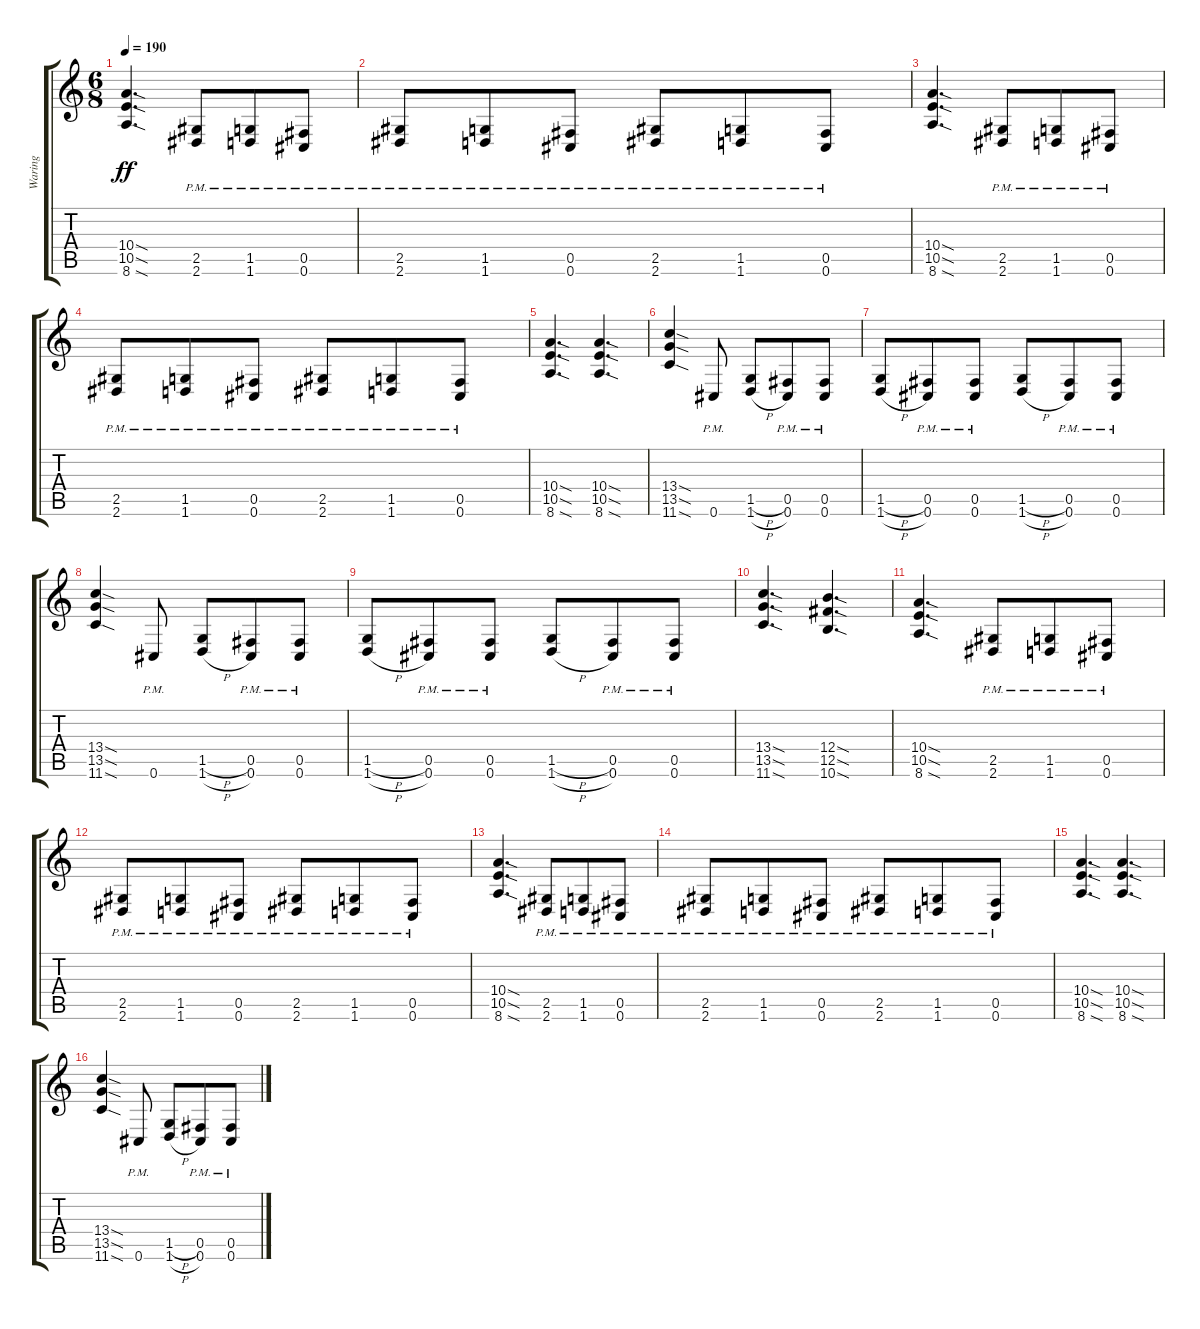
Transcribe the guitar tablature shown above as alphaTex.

\track ("Waring" "Waring") {instrument distortionguitar}
\staff {score tabs}
\tuning (Db4 Ab3 E3 B2 Gb2 Db2) {hide}
\ts (6 8)
\tempo 190
\clef g2
\ks c
(10.4{sod} 10.5{sod} 8.6{sod}).4{d dy ff} (2.5{pm} 2.6{pm}).8 (1.5{pm} 1.6{pm}).8 (0.5{pm} 0.6{pm}).8 |
(2.5{pm} 2.6{pm}).8 (1.5{pm} 1.6{pm}).8 (0.5{pm} 0.6{pm}).8 (2.5{pm} 2.6{pm}).8 (1.5{pm} 1.6{pm}).8 (0.5{pm} 0.6{pm}).8 |
(10.4{sod} 10.5{sod} 8.6{sod}).4{d} (2.5{pm} 2.6{pm}).8 (1.5{pm} 1.6{pm}).8 (0.5{pm} 0.6{pm}).8 |
(2.5{pm} 2.6{pm}).8 (1.5{pm} 1.6{pm}).8 (0.5{pm} 0.6{pm}).8 (2.5{pm} 2.6{pm}).8 (1.5{pm} 1.6{pm}).8 (0.5{pm} 0.6{pm}).8 |
(10.4{sod} 10.5{sod} 8.6{sod}).4{d} (10.4{sod} 10.5{sod} 8.6{sod}).4{d} |
(13.4{sod} 13.5{sod} 11.6{sod}).4 0.6{pm}.8 (1.5{h} 1.6{h}).8 (0.5{pm} 0.6{pm}).8 (0.5{pm} 0.6{pm}).8 |
(1.5{h} 1.6{h}).8 (0.5{pm} 0.6{pm}).8 (0.5{pm} 0.6{pm}).8 (1.5{h} 1.6{h}).8 (0.5{pm} 0.6{pm}).8 (0.5{pm} 0.6{pm}).8 |
(13.4{sod} 13.5{sod} 11.6{sod}).4 0.6{pm}.8 (1.5{h} 1.6{h}).8 (0.5{pm} 0.6{pm}).8 (0.5{pm} 0.6{pm}).8 |
(1.5{h} 1.6{h}).8 (0.5{pm} 0.6{pm}).8 (0.5{pm} 0.6{pm}).8 (1.5{h} 1.6{h}).8 (0.5{pm} 0.6{pm}).8 (0.5{pm} 0.6{pm}).8 |
(13.4{sod} 13.5{sod} 11.6{sod}).4{d} (12.4{sod} 12.5{sod} 10.6{sod}).4{d} |
(10.4{sod} 10.5{sod} 8.6{sod}).4{d} (2.5{pm} 2.6{pm}).8 (1.5{pm} 1.6{pm}).8 (0.5{pm} 0.6{pm}).8 |
(2.5{pm} 2.6{pm}).8 (1.5{pm} 1.6{pm}).8 (0.5{pm} 0.6{pm}).8 (2.5{pm} 2.6{pm}).8 (1.5{pm} 1.6{pm}).8 (0.5{pm} 0.6{pm}).8 |
(10.4{sod} 10.5{sod} 8.6{sod}).4{d} (2.5{pm} 2.6{pm}).8 (1.5{pm} 1.6{pm}).8 (0.5{pm} 0.6{pm}).8 |
(2.5{pm} 2.6{pm}).8 (1.5{pm} 1.6{pm}).8 (0.5{pm} 0.6{pm}).8 (2.5{pm} 2.6{pm}).8 (1.5{pm} 1.6{pm}).8 (0.5{pm} 0.6{pm}).8 |
(10.4{sod} 10.5{sod} 8.6{sod}).4{d} (10.4{sod} 10.5{sod} 8.6{sod}).4{d} |
(13.4{sod} 13.5{sod} 11.6{sod}).4 0.6{pm}.8 (1.5{h} 1.6{h}).8 (0.5{pm} 0.6{pm}).8 (0.5{pm} 0.6{pm}).8
